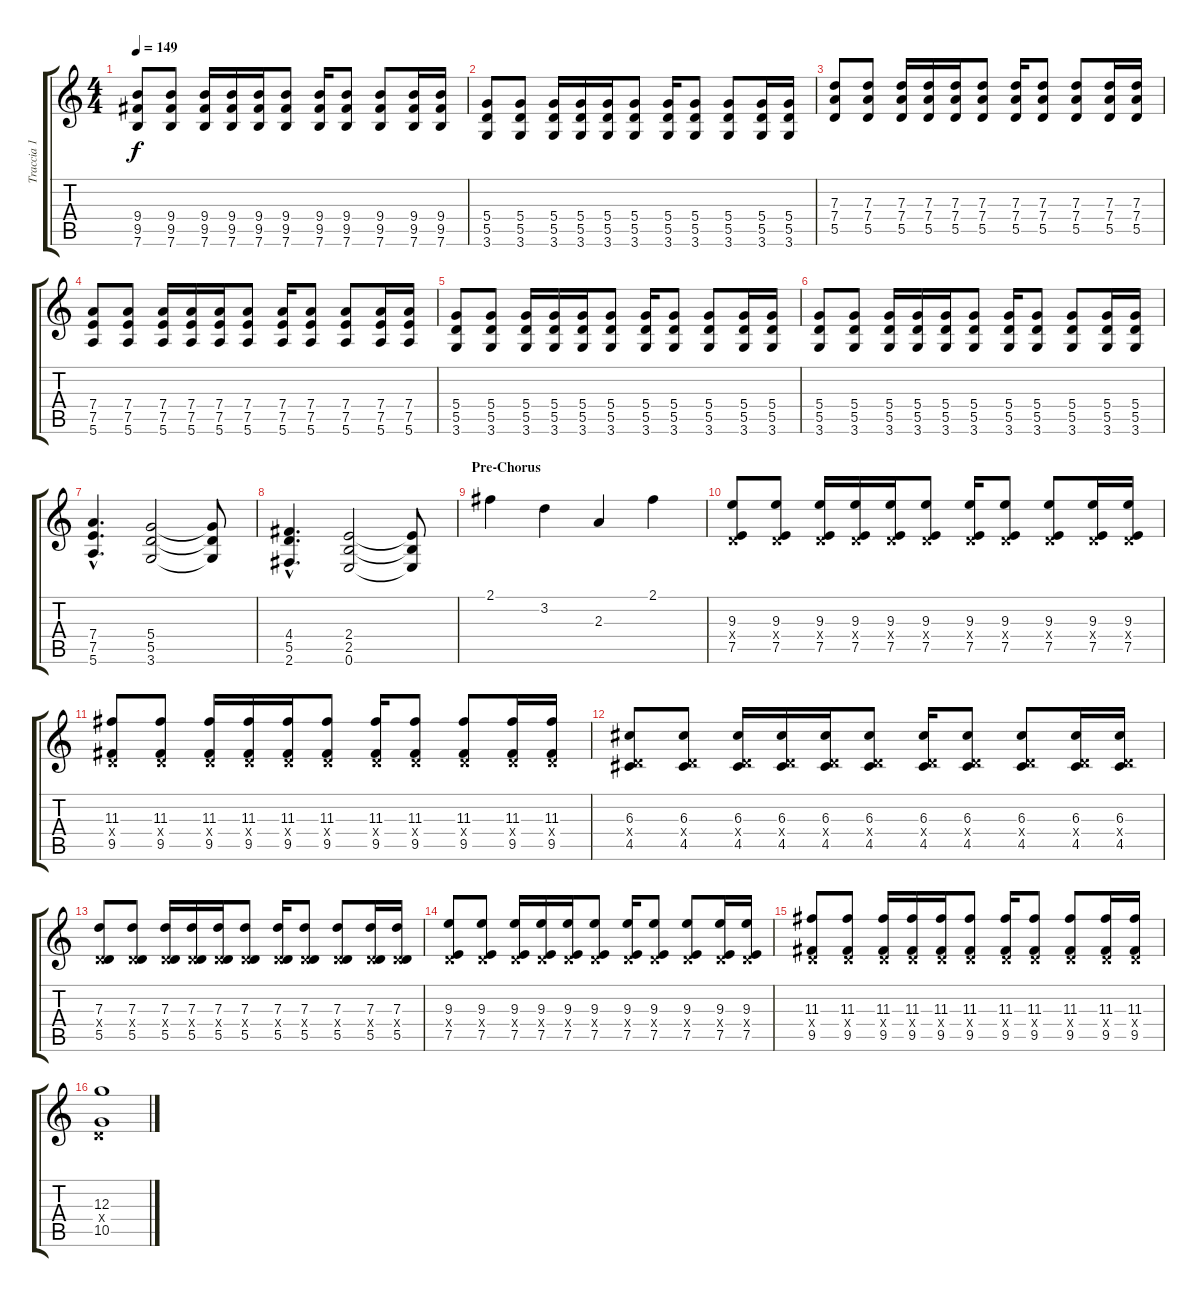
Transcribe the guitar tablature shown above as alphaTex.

\track ("Traccia 1" "Traccia 1") {instrument distortionguitar}
\staff {score tabs}
\tuning (E4 B3 G3 D3 A2 E2) {hide}
\ts (4 4)
\tempo 149
\clef g2
\ks c
(9.4 9.5 7.6).8{dy f} (9.4 9.5 7.6).8 (9.4 9.5 7.6).16 (9.4 9.5 7.6).16 (9.4 9.5 7.6).16 (9.4 9.5 7.6).8 (9.4 9.5 7.6).16 (9.4 9.5 7.6).8 (9.4 9.5 7.6).8 (9.4 9.5 7.6).16 (9.4 9.5 7.6).16 |
(5.4 5.5 3.6).8 (5.4 5.5 3.6).8 (5.4 5.5 3.6).16 (5.4 5.5 3.6).16 (5.4 5.5 3.6).16 (5.4 5.5 3.6).8 (5.4 5.5 3.6).16 (5.4 5.5 3.6).8 (5.4 5.5 3.6).8 (5.4 5.5 3.6).16 (5.4 5.5 3.6).16 |
(7.3 7.4 5.5).8 (7.3 7.4 5.5).8 (7.3 7.4 5.5).16 (7.3 7.4 5.5).16 (7.3 7.4 5.5).16 (7.3 7.4 5.5).8 (7.3 7.4 5.5).16 (7.3 7.4 5.5).8 (7.3 7.4 5.5).8 (7.3 7.4 5.5).16 (7.3 7.4 5.5).16 |
(7.4 7.5 5.6).8 (7.4 7.5 5.6).8 (7.4 7.5 5.6).16 (7.4 7.5 5.6).16 (7.4 7.5 5.6).16 (7.4 7.5 5.6).8 (7.4 7.5 5.6).16 (7.4 7.5 5.6).8 (7.4 7.5 5.6).8 (7.4 7.5 5.6).16 (7.4 7.5 5.6).16 |
(5.4 5.5 3.6).8 (5.4 5.5 3.6).8 (5.4 5.5 3.6).16 (5.4 5.5 3.6).16 (5.4 5.5 3.6).16 (5.4 5.5 3.6).8 (5.4 5.5 3.6).16 (5.4 5.5 3.6).8 (5.4 5.5 3.6).8 (5.4 5.5 3.6).16 (5.4 5.5 3.6).16 |
(5.4 5.5 3.6).8 (5.4 5.5 3.6).8 (5.4 5.5 3.6).16 (5.4 5.5 3.6).16 (5.4 5.5 3.6).16 (5.4 5.5 3.6).8 (5.4 5.5 3.6).16 (5.4 5.5 3.6).8 (5.4 5.5 3.6).8 (5.4 5.5 3.6).16 (5.4 5.5 3.6).16 |
(7.4{hac} 7.5{hac} 5.6{hac}).4{d} (5.4 5.5 3.6).2 (5.4{t} 5.5{t} 3.6{t}).8 |
(4.4{hac} 5.5{hac} 2.6{hac}).4{d} (2.4 2.5 0.6).2 (2.4{t} 2.5{t} 0.6{t}).8 |
\section ("" "Pre-Chorus")
2.1.4 3.2.4 2.3.4 2.1.4 |
(9.3 0.4{x} 7.5).8 (9.3 0.4{x} 7.5).8 (9.3 0.4{x} 7.5).16 (9.3 0.4{x} 7.5).16 (9.3 0.4{x} 7.5).16 (9.3 0.4{x} 7.5).8 (9.3 0.4{x} 7.5).16 (9.3 0.4{x} 7.5).8 (9.3 0.4{x} 7.5).8 (9.3 0.4{x} 7.5).16 (9.3 0.4{x} 7.5).16 |
(11.3 0.4{x} 9.5).8 (11.3 0.4{x} 9.5).8 (11.3 0.4{x} 9.5).16 (11.3 0.4{x} 9.5).16 (11.3 0.4{x} 9.5).16 (11.3 0.4{x} 9.5).8 (11.3 0.4{x} 9.5).16 (11.3 0.4{x} 9.5).8 (11.3 0.4{x} 9.5).8 (11.3 0.4{x} 9.5).16 (11.3 0.4{x} 9.5).16 |
(6.3 0.4{x} 4.5).8 (6.3 0.4{x} 4.5).8 (6.3 0.4{x} 4.5).16 (6.3 0.4{x} 4.5).16 (6.3 0.4{x} 4.5).16 (6.3 0.4{x} 4.5).8 (6.3 0.4{x} 4.5).16 (6.3 0.4{x} 4.5).8 (6.3 0.4{x} 4.5).8 (6.3 0.4{x} 4.5).16 (6.3 0.4{x} 4.5).16 |
(7.3 0.4{x} 5.5).8 (7.3 0.4{x} 5.5).8 (7.3 0.4{x} 5.5).16 (7.3 0.4{x} 5.5).16 (7.3 0.4{x} 5.5).16 (7.3 0.4{x} 5.5).8 (7.3 0.4{x} 5.5).16 (7.3 0.4{x} 5.5).8 (7.3 0.4{x} 5.5).8 (7.3 0.4{x} 5.5).16 (7.3 0.4{x} 5.5).16 |
(9.3 0.4{x} 7.5).8 (9.3 0.4{x} 7.5).8 (9.3 0.4{x} 7.5).16 (9.3 0.4{x} 7.5).16 (9.3 0.4{x} 7.5).16 (9.3 0.4{x} 7.5).8 (9.3 0.4{x} 7.5).16 (9.3 0.4{x} 7.5).8 (9.3 0.4{x} 7.5).8 (9.3 0.4{x} 7.5).16 (9.3 0.4{x} 7.5).16 |
(11.3 0.4{x} 9.5).8 (11.3 0.4{x} 9.5).8 (11.3 0.4{x} 9.5).16 (11.3 0.4{x} 9.5).16 (11.3 0.4{x} 9.5).16 (11.3 0.4{x} 9.5).8 (11.3 0.4{x} 9.5).16 (11.3 0.4{x} 9.5).8 (11.3 0.4{x} 9.5).8 (11.3 0.4{x} 9.5).16 (11.3 0.4{x} 9.5).16 |
(12.3 0.4{x} 10.5).1
